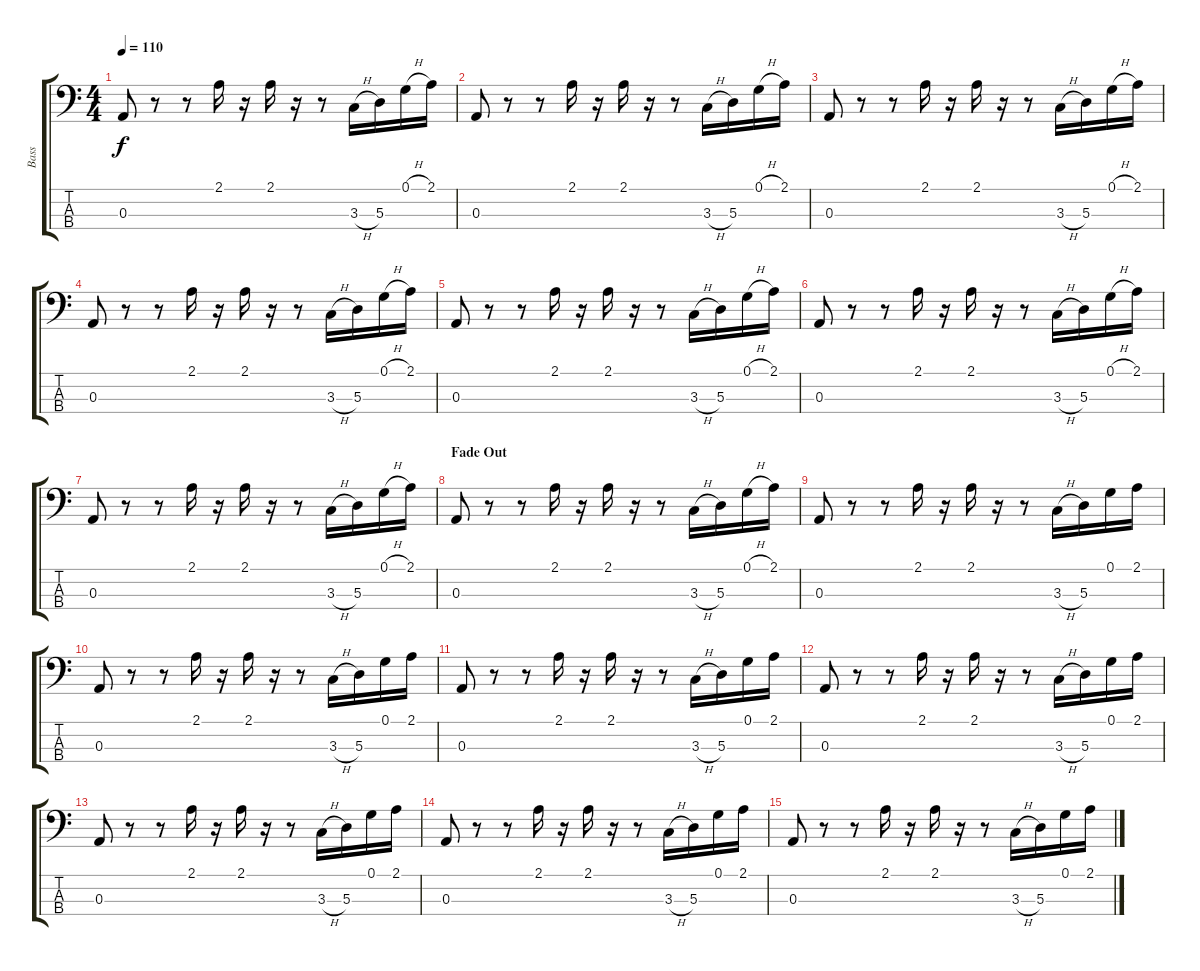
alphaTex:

\track ("Bass" "Bass") {instrument electricbassfinger}
\staff {score tabs}
\tuning (G2 D2 A1 E1) {hide}
\ts (4 4)
\tempo 110
\clef f4
\ks c
0.3.8{dy f} r.8 r.8 2.1.16 r.16 2.1.16 r.16 r.8 3.3{h}.16 5.3.16 0.1{h}.16 2.1.16 |
0.3.8 r.8 r.8 2.1.16 r.16 2.1.16 r.16 r.8 3.3{h}.16 5.3.16 0.1{h}.16 2.1.16 |
0.3.8 r.8 r.8 2.1.16 r.16 2.1.16 r.16 r.8 3.3{h}.16 5.3.16 0.1{h}.16 2.1.16 |
0.3.8 r.8 r.8 2.1.16 r.16 2.1.16 r.16 r.8 3.3{h}.16 5.3.16 0.1{h}.16 2.1.16 |
0.3.8 r.8 r.8 2.1.16 r.16 2.1.16 r.16 r.8 3.3{h}.16 5.3.16 0.1{h}.16 2.1.16 |
0.3.8 r.8 r.8 2.1.16 r.16 2.1.16 r.16 r.8 3.3{h}.16 5.3.16 0.1{h}.16 2.1.16 |
0.3.8 r.8 r.8 2.1.16 r.16 2.1.16 r.16 r.8 3.3{h}.16 5.3.16 0.1{h}.16 2.1.16 |
\section ("" "Fade Out")
0.3.8{volume 8} r.8 r.8 2.1.16 r.16 2.1.16 r.16 r.8 3.3{h}.16 5.3.16 0.1{h}.16 2.1.16 |
0.3.8 r.8 r.8 2.1.16 r.16 2.1.16 r.16 r.8 3.3{h}.16 5.3.16 0.1.16 2.1.16 |
0.3.8{volume 4} r.8 r.8 2.1.16 r.16 2.1.16 r.16 r.8 3.3{h}.16 5.3.16 0.1.16 2.1.16 |
0.3.8 r.8 r.8 2.1.16 r.16 2.1.16 r.16 r.8 3.3{h}.16 5.3.16 0.1.16 2.1.16 |
0.3.8{volume 0} r.8 r.8 2.1.16 r.16 2.1.16 r.16 r.8 3.3{h}.16 5.3.16 0.1.16 2.1.16 |
0.3.8 r.8 r.8 2.1.16 r.16 2.1.16 r.16 r.8 3.3{h}.16 5.3.16 0.1.16 2.1.16 |
0.3.8 r.8 r.8 2.1.16 r.16 2.1.16 r.16 r.8 3.3{h}.16 5.3.16 0.1.16 2.1.16 |
0.3.8 r.8 r.8 2.1.16 r.16 2.1.16 r.16 r.8 3.3{h}.16 5.3.16 0.1.16 2.1.16
